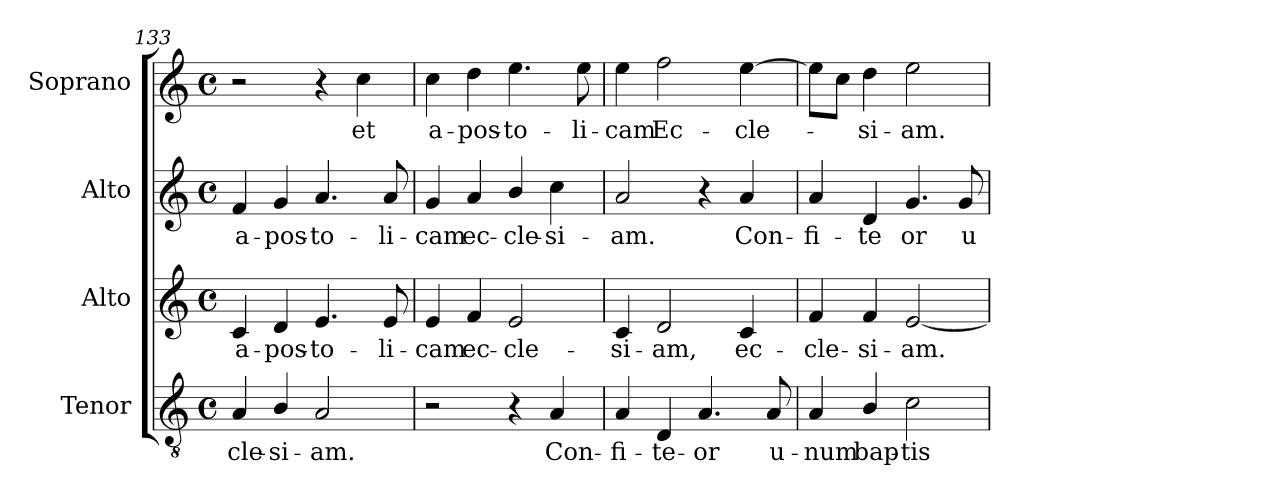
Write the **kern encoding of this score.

**kern	**text	**kern	**text	**kern	**text	**kern	**text
*part4	*part4	*part3	*part3	*part2	*part2	*part1	*part1
*staff4	*staff4	*staff3	*staff3	*staff2	*staff2	*staff1	*staff1
*I"Tenor	*	*I"Alto	*	*I"Alto	*	*I"Soprano	*
*I'T.	*	*I'A.	*	*I'A.	*	*I'S.	*
*clefGv2	*	*clefG2	*	*clefG2	*	*clefG2	*
*ITrd7c12	*	*	*	*	*	*	*
*k[]	*	*k[]	*	*k[]	*	*k[]	*
*C:	*	*C:	*	*C:	*	*C:	*
*M4/4	*	*M4/4	*	*M4/4	*	*M4/4	*
*met(c)	*	*met(c)	*	*met(c)	*	*met(c)	*
=133	=133	=133	=133	=133	=133	=133	=133
!	!LO:LY:b:color=#000000	!	!	!	!	!	!
!	!	!	!LO:LY:b:color=#000000	!	!	!	!
!	!	!	!	!	!LO:LY:b:color=#000000	!	!
4AAi/	-cle-	4ci/	a-	4fi/	a-	2r	.
!	!LO:LY:b:color=#000000	!	!	!	!	!	!
!	!	!	!LO:LY:b:color=#000000	!	!	!	!
!	!	!	!	!	!LO:LY:b:color=#000000	!	!
4BBi/	-si-	4di/	-pos-	4gi/	-pos-	.	.
!	!LO:LY:b:color=#000000	!	!	!	!	!	!
!	!	!	!LO:LY:b:color=#000000	!	!	!	!
!	!	!	!	!	!LO:LY:b:color=#000000	!	!
2AAi/	-am.	4.ei/	-to-	4.ai/	-to-	4r	.
!	!	!	!	!	!	!	!LO:LY:b:color=#000000
.	.	.	.	.	.	4cci\	et
!	!	!	!LO:LY:b:color=#000000	!	!	!	!
!	!	!	!	!	!LO:LY:b:color=#000000	!	!
.	.	8ei/	-li-	8ai/	-li-	.	.
=134	=134	=134	=134	=134	=134	=134	=134
!	!	!	!LO:LY:b:color=#000000	!	!	!	!
!	!	!	!	!	!LO:LY:b:color=#000000	!	!
!	!	!	!	!	!	!	!LO:LY:b:color=#000000
2r	.	4ei/	-cam	4gi/	-cam	4cci\	a-
!	!	!	!LO:LY:b:color=#000000	!	!	!	!
!	!	!	!	!	!LO:LY:b:color=#000000	!	!
!	!	!	!	!	!	!	!LO:LY:b:color=#000000
.	.	4fi/	ec-	4ai/	ec-	4ddi\	-pos-
!	!	!	!LO:LY:b:color=#000000	!	!	!	!
!	!	!	!	!	!LO:LY:b:color=#000000	!	!
!	!	!	!	!	!	!	!LO:LY:b:color=#000000
4r	.	2ei/	-cle-	4bi/	-cle-	4.eei\	-to-
!	!LO:LY:b:color=#000000	!	!	!	!	!	!
!	!	!	!	!	!LO:LY:b:color=#000000	!	!
4AAi/	Con-	.	.	4cci\	-si-	.	.
!	!	!	!	!	!	!	!LO:LY:b:color=#000000
.	.	.	.	.	.	8eei\	-li-
=135	=135	=135	=135	=135	=135	=135	=135
!	!LO:LY:b:color=#000000	!	!	!	!	!	!
!	!	!	!LO:LY:b:color=#000000	!	!	!	!
!	!	!	!	!	!LO:LY:b:color=#000000	!	!
!	!	!	!	!	!	!	!LO:LY:b:color=#000000
4AAi/	-fi-	4ci/	-si-	2ai/	-am.	4eei\	-cam
!	!LO:LY:b:color=#000000	!	!	!	!	!	!
!	!	!	!LO:LY:b:color=#000000	!	!	!	!
!	!	!	!	!	!	!	!LO:LY:b:color=#000000
4DDi/	-te-	2di/	-am,	.	.	2ffi\	Ec-
!	!LO:LY:b:color=#000000	!	!	!	!	!	!
4.AAi/	-or	.	.	4r	.	.	.
!	!	!	!LO:LY:b:color=#000000	!	!	!	!
!	!	!	!	!	!LO:LY:b:color=#000000	!	!
!	!	!	!	!	!	!	!LO:LY:b:color=#000000
.	.	4ci/	ec-	4ai/	Con-	[4eei\	-cle-
!	!LO:LY:b:color=#000000	!	!	!	!	!	!
8AAi/	u-	.	.	.	.	.	.
!!LO:LB:g=z
=136	=136	=136	=136	=136	=136	=136	=136
!	!LO:LY:b:color=#000000	!	!	!	!	!	!
!	!	!	!LO:LY:b:color=#000000	!	!	!	!
!	!	!	!	!	!LO:LY:b:color=#000000	!	!
4AAi/	-num	4fi/	-cle-	4ai/	-fi-	8eei\L]	.
.	.	.	.	.	.	8cci\J	.
!	!LO:LY:b:color=#000000	!	!	!	!	!	!
!	!	!	!LO:LY:b:color=#000000	!	!	!	!
!	!	!	!	!	!LO:LY:b:color=#000000	!	!
!	!	!	!	!	!	!	!LO:LY:b:color=#000000
4BBi/	bap-	4fi/	-si-	4di/	-te	4ddi\	-si-
!	!LO:LY:b:color=#000000	!	!	!	!	!	!
!	!	!	!LO:LY:b:color=#000000	!	!	!	!
!	!	!	!	!	!LO:LY:b:color=#000000	!	!
!	!	!	!	!	!	!	!LO:LY:b:color=#000000
2Ci\	-tis-	[2ei/	-am.	4.gi/	or	2eei\	-am.
!	!	!	!	!	!LO:LY:b:color=#000000	!	!
.	.	.	.	8gi/	u-	.	.
=	=	=	=	=	=	=	=
*-	*-	*-	*-	*-	*-	*-	*-
